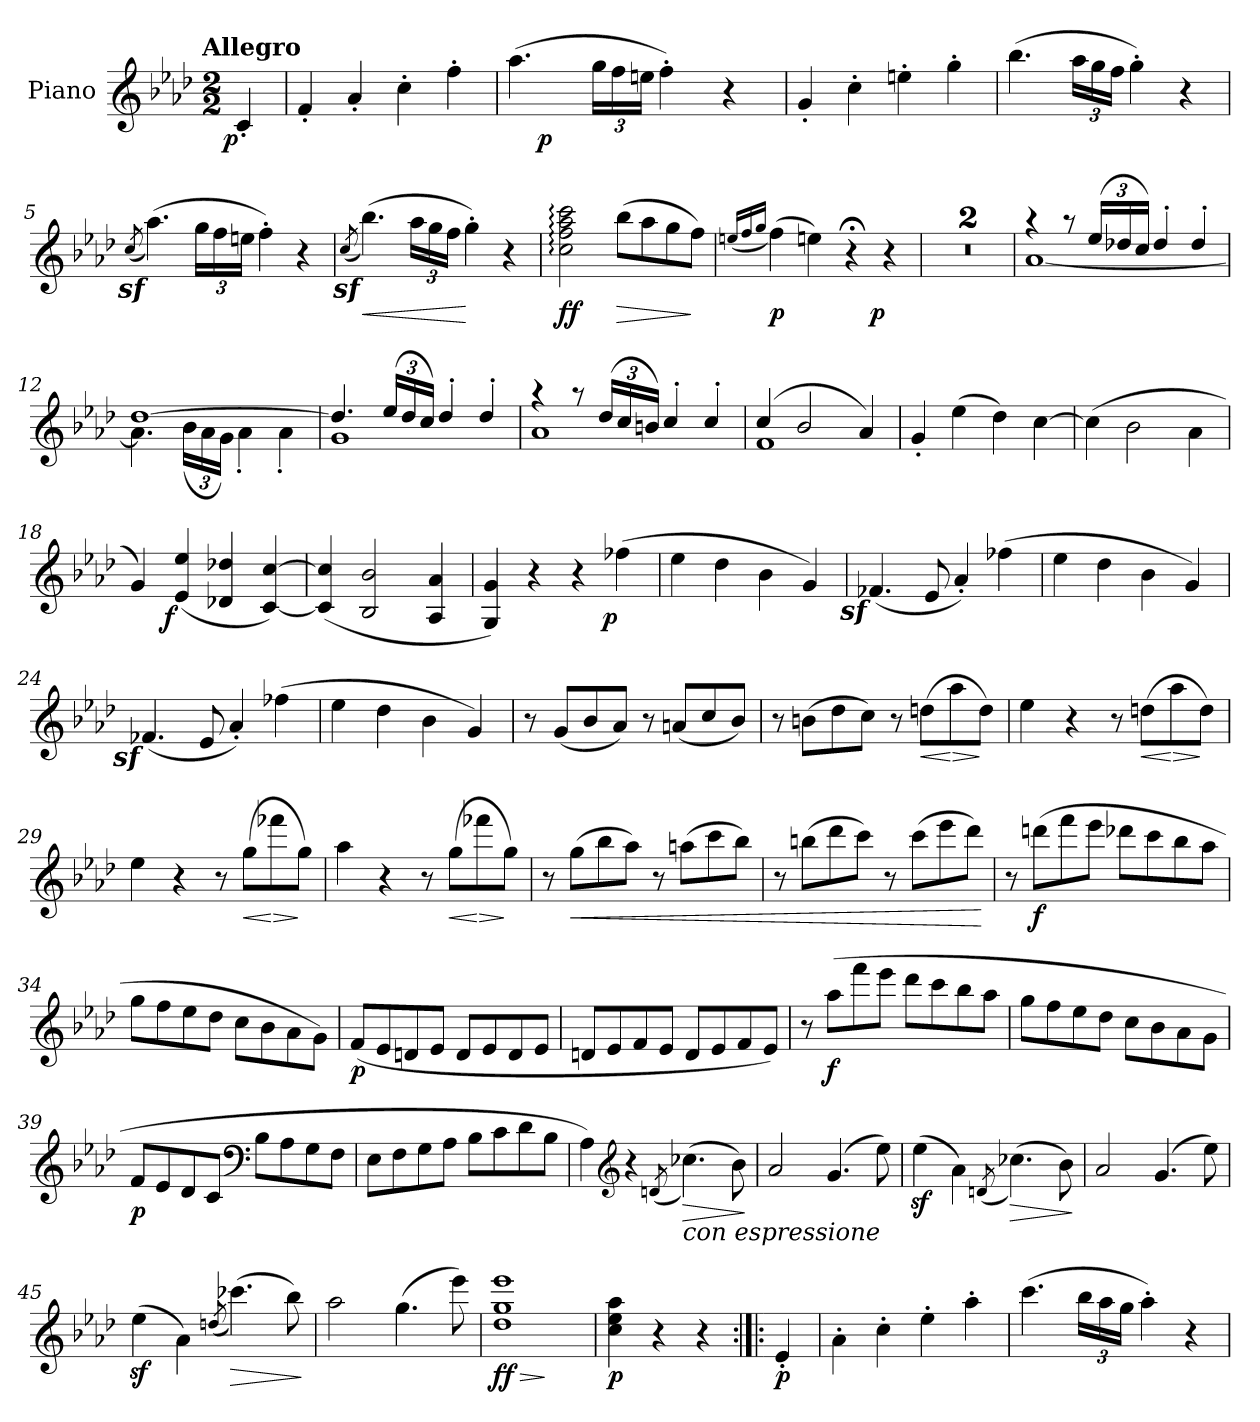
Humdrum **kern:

**kern	**dynam
*part1	*part1
*staff1	*staff1
*I"Piano	*
*I'Pno	*
*clefG2	*
*k[b-e-a-d-]	*
*f:	*
!!LO:TX:omd:t=Allegro
*M2/2	*
*MM240	*
=	=
!	!LO:DY:rj
4c'	p
=1	=1
4f'	.
4a-'	.
4cc'	.
4ff'	.
=2	=2
*^	*
(4.aa-	8.ryy	.
!	!	!LO:DY:b:rj
.	2ryy	p
24ggLL	.	.
24ff	.	.
24eenJJ	.	.
4ff')	.	.
.	4ryy	.
4r	.	.
.	16ryy	.
*v	*v	*
=3	=3
4g'	.
4cc'	.
4een'	.
4gg'	.
=4	=4
(4.bb-	.
24aa-LL	.
24gg	.
24ffJJ	.
4gg')	.
4r	.
=5	=5
(<8qcc	.
!LO:DY:rj	!
(4.aa-z)	.
24ggLL	.
24ff	.
24eenJJ	.
4ff')	.
4r	.
=6	=6
(<8qcc	.
!LO:DY:rj	!LO:HP:b
(4.bb-z)	<
24aa-LL	.
24gg	.
24ffJJ	.
4gg')	[
4r	.
=7	=7
2cc: 2ff: 2aa-: 2ccc:	ff
!	!LO:HP:b
(8bb-L	>
8aa-	.
8gg	.
8ffJ)	]
=8	=8
(<16qeenLL	.
16qff	.
16qggJJ	.
(4ff)	p
4een)	.
4r;<	.
!	!LO:DY:b:rj
4r	p
=9	=9
1r	.
=10	=10
1r	.
=11	=11
*^	*
4raa	[1a-	.
8raa	.	.
(24ee-LL	.	.
24dd-X	.	.
24ccJJ)	.	.
4dd-'<	.	.
4dd-'<	.	.
=12	=12	=12
[1dd-	4.a-]	.
.	(24b-LL	.
.	24a-	.
.	24gJJ)	.
.	4a-'>	.
.	4a-'>	.
=13	=13	=13
4.dd-]	1g	.
(24ee-LL	.	.
24dd-	.	.
24ccJJ)	.	.
4dd-'<	.	.
4dd-'<	.	.
=14	=14	=14
4raa	1a-	.
8raa	.	.
(24dd-LL	.	.
24cc	.	.
24bnJJ)	.	.
4cc'<	.	.
4cc'<	.	.
=15	=15	=15
(4cc	1f	.
2b-	.	.
4a-)	.	.
*v	*v	*
=16	=16
4g'	.
(4ee-	.
4dd-)	.
[4cc	.
=17	=17
(4cc]	.
2b-	.
4a-\	.
=18	=18
4g)	.
!	!LO:DY:rj
(4e- 4ee-	f
4d-X 4dd-X	.
[4c [4cc)	.
=19	=19
(4c] 4cc]	.
2B- 2b-	.
4A- 4a-	.
=20	=20
4G 4g)	.
4r	.
4r	.
!	!LO:DY:b:rj
(>4ff-X	p
=21	=21
4ee-	.
4dd-	.
4b-	.
4g)	.
=22	=22
!LO:DY:rj	!
(4.f-Xz	.
8e-	.
4a-')	.
(4ff-X	.
=23	=23
4ee-	.
4dd-	.
4b-	.
4g)	.
=24	=24
!LO:DY:rj	!
(4.f-Xz	.
8e-	.
4a-')	.
(4ff-X	.
=25	=25
4ee-	.
4dd-	.
4b-	.
4g)	.
=26	=26
8r	.
(8gL	.
8b-	.
8a-J)	.
8r	.
(8an/L	.
8cc/	.
8b-/J)	.
=27	=27
8r	.
(8bnL	.
8dd-	.
8ccJ)	.
8r	.
!	!LO:HP:b
(8ddnL	<
!	!LO:HP:n=1:b
8aa-	[ >
8ddJ)	]
=28	=28
4ee-	.
4r	.
8r	.
!	!LO:HP:b
(8ddnL	<
!	!LO:HP:n=1:b
8aa-	[ >
8ddJ)	]
=29	=29
4ee-	.
4r	.
8r	.
!	!LO:HP:b
(8ggL	<
!	!LO:HP:n=1:b
8fff-X	[ >
8ggJ)	]
=30	=30
4aa-	.
4r	.
8r	.
!	!LO:HP:b
(8ggL	<
!	!LO:HP:n=1:b
8fff-X	[ >
8ggJ)	]
=31	=31
8r	.
!	!LO:HP:b
(8ggL	<
8bb-	.
8aa-J)	.
8r	.
(8aanL	.
8ccc	.
8bb-J)	.
=32	=32
8r	.
(8bbnL	.
8ddd-	.
8cccJ)	.
8r	.
(8cccL	.
8eee-	.
8ddd-J)	.
.	[
=33	=33
8r	.
(8dddnL	f
8fff	.
8eee-J	.
8ddd-XL	.
8ccc	.
8bb-	.
8aa-J	.
=34	=34
8ggL	.
8ff	.
8ee-	.
8dd-J	.
8cc\L	.
8b-\	.
8a-\	.
8g\J)	.
=35	=35
(8fL	p
8e-	.
8dn	.
8e-J	.
8dL	.
8e-	.
8d	.
8e-J	.
=36	=36
8dnL	.
8e-	.
8f	.
8e-J	.
8dL	.
8e-	.
8f	.
8e-J)	.
=37	=37
8r	.
(8aa-L	f
8fff	.
8eee-J	.
8ddd-L	.
8ccc	.
8bb-	.
8aa-J	.
=38	=38
8ggL	.
8ff	.
8ee-	.
8dd-J	.
8cc\L	.
8b-\	.
8a-\	.
8g\J	.
=39	=39
8fL	p
8e-	.
8d-	.
8cJ	.
*clefF4	*
8B-L	.
8A-	.
8G	.
8FJ	.
=40	=40
8E-L	.
8F	.
8G	.
8A-J	.
8B-L	.
8c	.
8d-	.
8B-J	.
=41	=41
4A-)	.
*clefG2	*
4r	.
(<8qdn	.
!LO:TX:c:i:t=con espressione	!
!	!LO:HP:b
(4.cc-X)	>
8b-)	.
.	]
=42	=42
2a-	.
(<4.g	.
8ee-)	.
=43	=43
(4ee-z	.
4a-\)	.
(<8qdn	.
!	!LO:HP:b
(4.cc-X)	>
8b-)	.
.	]
=44	=44
2a-	.
(<4.g	.
8ee-)	.
=45	=45
(4ee-z	.
4a-\)	.
(<8qddn	.
!	!LO:HP:b
(4.ccc-X)	>
8bb-)	.
.	]
=46	=46
2aa-	.
(4.gg	.
8eee-)	.
=47	=47
!	!LO:HP:b
1dd- 1gg 1eee-	> ff
.	]
=48	=48
4cc 4ee- 4aa-	p
4r	.
4r	.
=:|!|:	=:|!|:
4e-'	p
=49	=49
4a-'\	.
4cc'	.
4ee-'	.
4aa-'	.
=50	=50
(4.ccc	.
24bb-LL	.
24aa-	.
24ggJJ	.
4aa-')	.
4r	.
=	=
*-	*-
